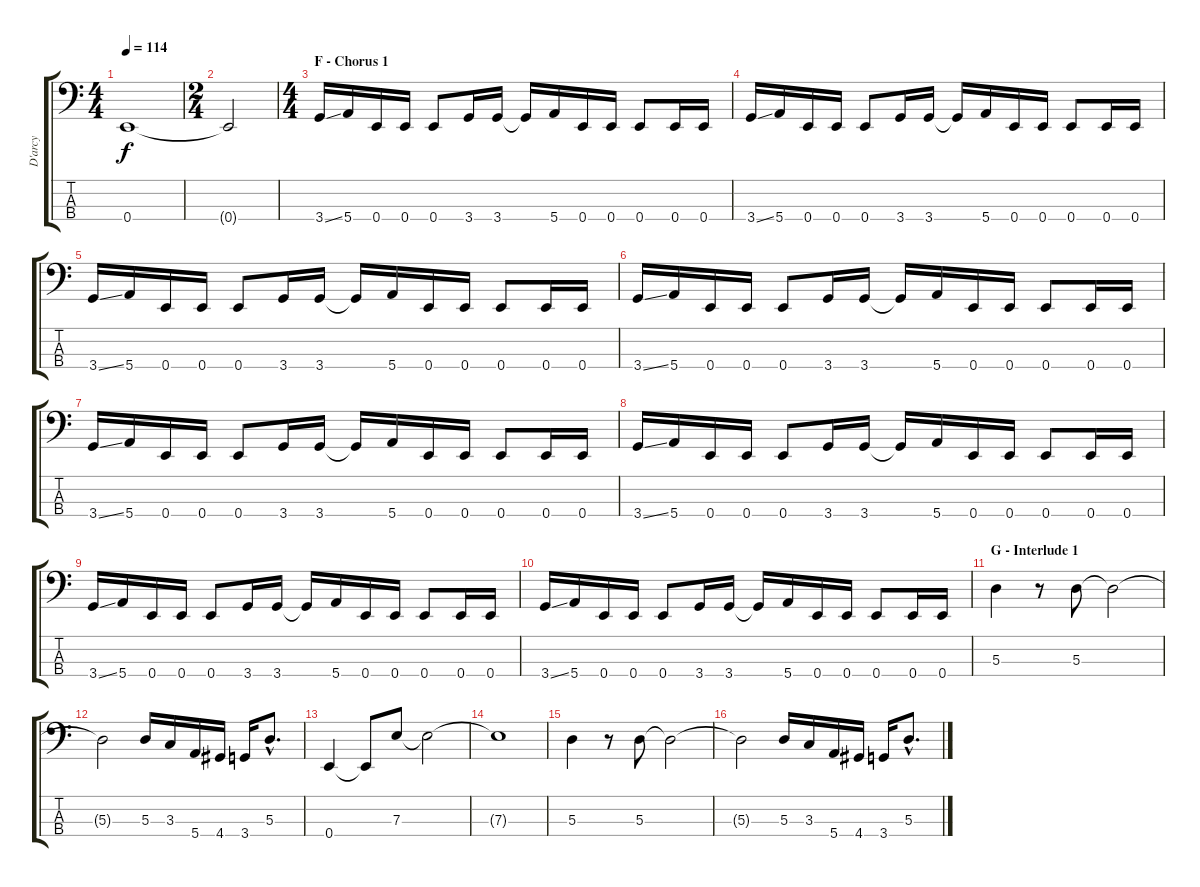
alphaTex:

\track ("D'arcy" "D'arcy") {instrument electricbasspick}
\staff {score tabs}
\tuning (G2 D2 A1 E1) {hide}
\ts (4 4)
\tempo 114
\clef f4
\ks c
0.4.1{dy f} |
\ts (2 4)
0.4{t}.2 |
\ts (4 4)
\section ("" "F - Chorus 1")
3.4{ss}.16 5.4.16 0.4.16 0.4.16 0.4.8 3.4.16 3.4.16 3.4{t}.16 5.4.16 0.4.16 0.4.16 0.4.8 0.4.16 0.4.16 |
3.4{ss}.16 5.4.16 0.4.16 0.4.16 0.4.8 3.4.16 3.4.16 3.4{t}.16 5.4.16 0.4.16 0.4.16 0.4.8 0.4.16 0.4.16 |
3.4{ss}.16 5.4.16 0.4.16 0.4.16 0.4.8 3.4.16 3.4.16 3.4{t}.16 5.4.16 0.4.16 0.4.16 0.4.8 0.4.16 0.4.16 |
3.4{ss}.16 5.4.16 0.4.16 0.4.16 0.4.8 3.4.16 3.4.16 3.4{t}.16 5.4.16 0.4.16 0.4.16 0.4.8 0.4.16 0.4.16 |
3.4{ss}.16 5.4.16 0.4.16 0.4.16 0.4.8 3.4.16 3.4.16 3.4{t}.16 5.4.16 0.4.16 0.4.16 0.4.8 0.4.16 0.4.16 |
3.4{ss}.16 5.4.16 0.4.16 0.4.16 0.4.8 3.4.16 3.4.16 3.4{t}.16 5.4.16 0.4.16 0.4.16 0.4.8 0.4.16 0.4.16 |
3.4{ss}.16 5.4.16 0.4.16 0.4.16 0.4.8 3.4.16 3.4.16 3.4{t}.16 5.4.16 0.4.16 0.4.16 0.4.8 0.4.16 0.4.16 |
3.4{ss}.16 5.4.16 0.4.16 0.4.16 0.4.8 3.4.16 3.4.16 3.4{t}.16 5.4.16 0.4.16 0.4.16 0.4.8 0.4.16 0.4.16 |
\section ("" "G - Interlude 1")
5.3.4 r.8 5.3.8 5.3{t}.2 |
5.3{t}.2 5.3.16 3.3.16 5.4.16 4.4.16 3.4.16 5.3{hac}.8{d} |
0.4.4 0.4{t}.8 7.3.8 7.3{t}.2 |
7.3{t}.1 |
5.3.4 r.8 5.3.8 5.3{t}.2 |
5.3{t}.2 5.3.16 3.3.16 5.4.16 4.4.16 3.4.16 5.3{hac}.8{d}
